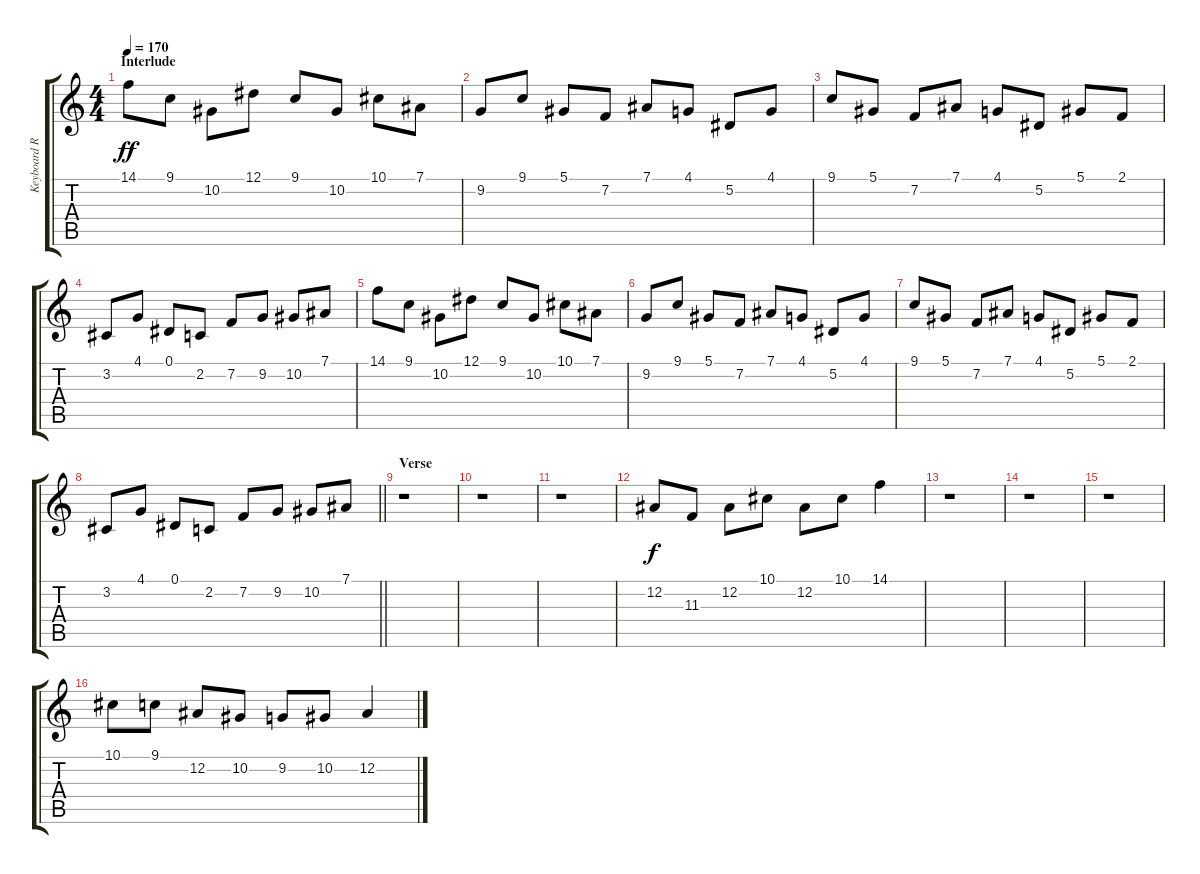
\track ("Keyboard R" "Keyboard R") {instrument harpsichord}
\staff {score tabs}
\tuning (Eb4 Bb3 Gb3 Db3 Ab2 Eb2) {hide}
\ts (4 4)
\section ("" "Interlude")
\tempo 170
\clef g2
\ks c
14.1.8{dy ff instrument harpsichord} 9.1.8 10.2.8 12.1.8 9.1.8 10.2.8 10.1.8 7.1.8 |
9.2.8 9.1.8 5.1.8 7.2.8 7.1.8 4.1.8 5.2.8 4.1.8 |
9.1.8 5.1.8 7.2.8 7.1.8 4.1.8 5.2.8 5.1.8 2.1.8 |
3.2.8 4.1.8 0.1.8 2.2.8 7.2.8 9.2.8 10.2.8 7.1.8 |
14.1.8 9.1.8 10.2.8 12.1.8 9.1.8 10.2.8 10.1.8 7.1.8 |
9.2.8 9.1.8 5.1.8 7.2.8 7.1.8 4.1.8 5.2.8 4.1.8 |
9.1.8 5.1.8 7.2.8 7.1.8 4.1.8 5.2.8 5.1.8 2.1.8 |
\barLineRight lightlight
3.2.8 4.1.8 0.1.8 2.2.8 7.2.8 9.2.8 10.2.8 7.1.8 |
\section ("" "Verse")
r.1{instrument brightacousticpiano} |
r.1 |
r.1 |
12.2.8{dy f} 11.3.8 12.2.8 10.1.8 12.2.8 10.1.8 14.1.4 |
r.1 |
r.1 |
r.1 |
10.1.8 9.1.8 12.2.8 10.2.8 9.2.8 10.2.8 12.2.4
